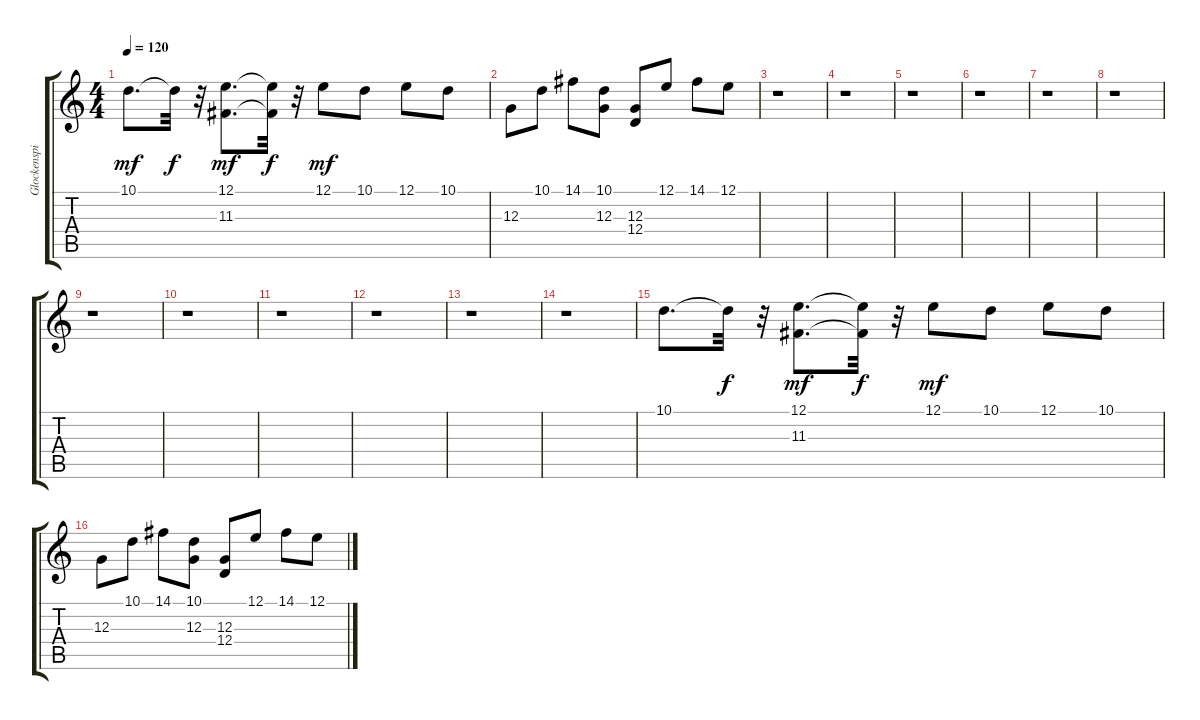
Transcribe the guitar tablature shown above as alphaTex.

\track ("Glockenspiel 1" "Glockenspi") {instrument glockenspiel}
\staff {score tabs}
\tuning (E4 B3 G3 D3 A2 E2) {hide}
\ts (4 4)
\tempo 120
\clef g2
\ks c
10.1.8{d dy mf} 10.1{t}.32{dy f} r.32 (12.1 11.3).8{d dy mf} (12.1{t} 11.3{t}).32{dy f} r.32 12.1.8{dy mf} 10.1.8 12.1.8 10.1.8 |
12.3.8 10.1.8 14.1.8 (10.1 12.3).8 (12.3 12.4).8 12.1.8 14.1.8 12.1.8 |
r.1 |
r.1 |
r.1 |
r.1 |
r.1 |
r.1 |
r.1 |
r.1 |
r.1 |
r.1 |
r.1 |
r.1 |
10.1.8{d} 10.1{t}.32{dy f} r.32 (12.1 11.3).8{d dy mf} (12.1{t} 11.3{t}).32{dy f} r.32 12.1.8{dy mf} 10.1.8 12.1.8 10.1.8 |
12.3.8 10.1.8 14.1.8 (10.1 12.3).8 (12.3 12.4).8 12.1.8 14.1.8 12.1.8
